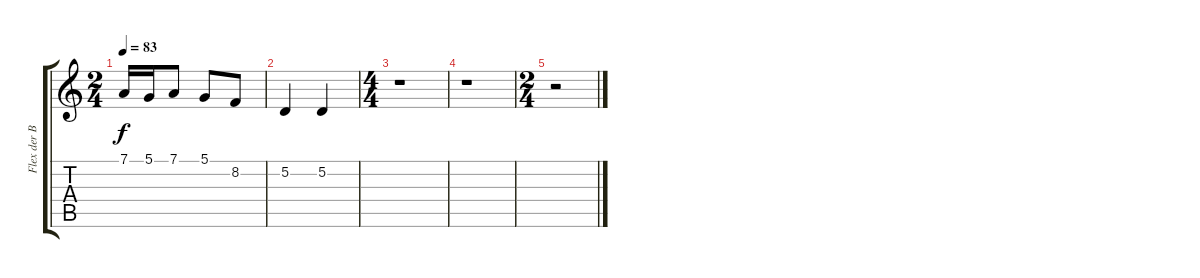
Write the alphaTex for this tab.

\track ("Flex der Biegsame" "Flex der B") {instrument cello}
\staff {score tabs}
\tuning (D4 A3 F3 C3 G2 D2) {hide}
\ts (2 4)
\tempo 83
\clef g2
\ks c
7.1.16{dy f} 5.1.16 7.1.8 5.1.8 8.2.8 |
5.2.4 5.2.4 |
\ts (4 4)
r.1 |
r.1 |
\ts (2 4)
r.2
